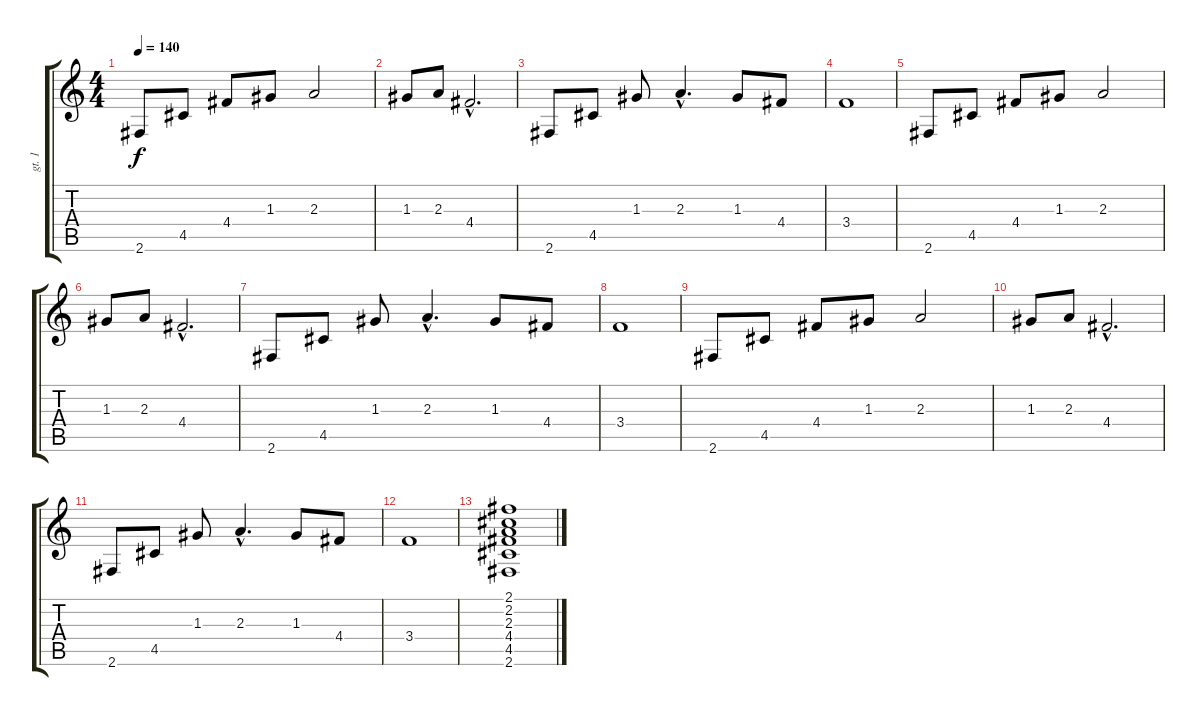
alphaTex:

\track ("gt. 1" "gt. 1") {instrument acousticguitarsteel}
\staff {score tabs}
\tuning (E4 B3 G3 D3 A2 E2) {hide}
\ts (4 4)
\tempo 140
\clef g2
\ks c
2.6.8{dy f} 4.5.8 4.4.8 1.3.8 2.3.2 |
1.3.8 2.3.8 4.4{hac}.2{d} |
2.6.8 4.5.8 1.3.8 2.3{hac}.4{d} 1.3.8 4.4.8 |
3.4.1 |
2.6.8 4.5.8 4.4.8 1.3.8 2.3.2 |
1.3.8 2.3.8 4.4{hac}.2{d} |
2.6.8 4.5.8 1.3.8 2.3{hac}.4{d} 1.3.8 4.4.8 |
3.4.1 |
2.6.8 4.5.8 4.4.8 1.3.8 2.3.2 |
1.3.8 2.3.8 4.4{hac}.2{d} |
2.6.8{volume 13} 4.5.8{volume 13} 1.3.8{volume 12} 2.3{hac}.4{d volume 12} 1.3.8{volume 11} 4.4.8{volume 11} |
3.4.1{volume 10} |
(2.1 2.2 2.3 4.4 4.5 2.6).1{volume 0}
